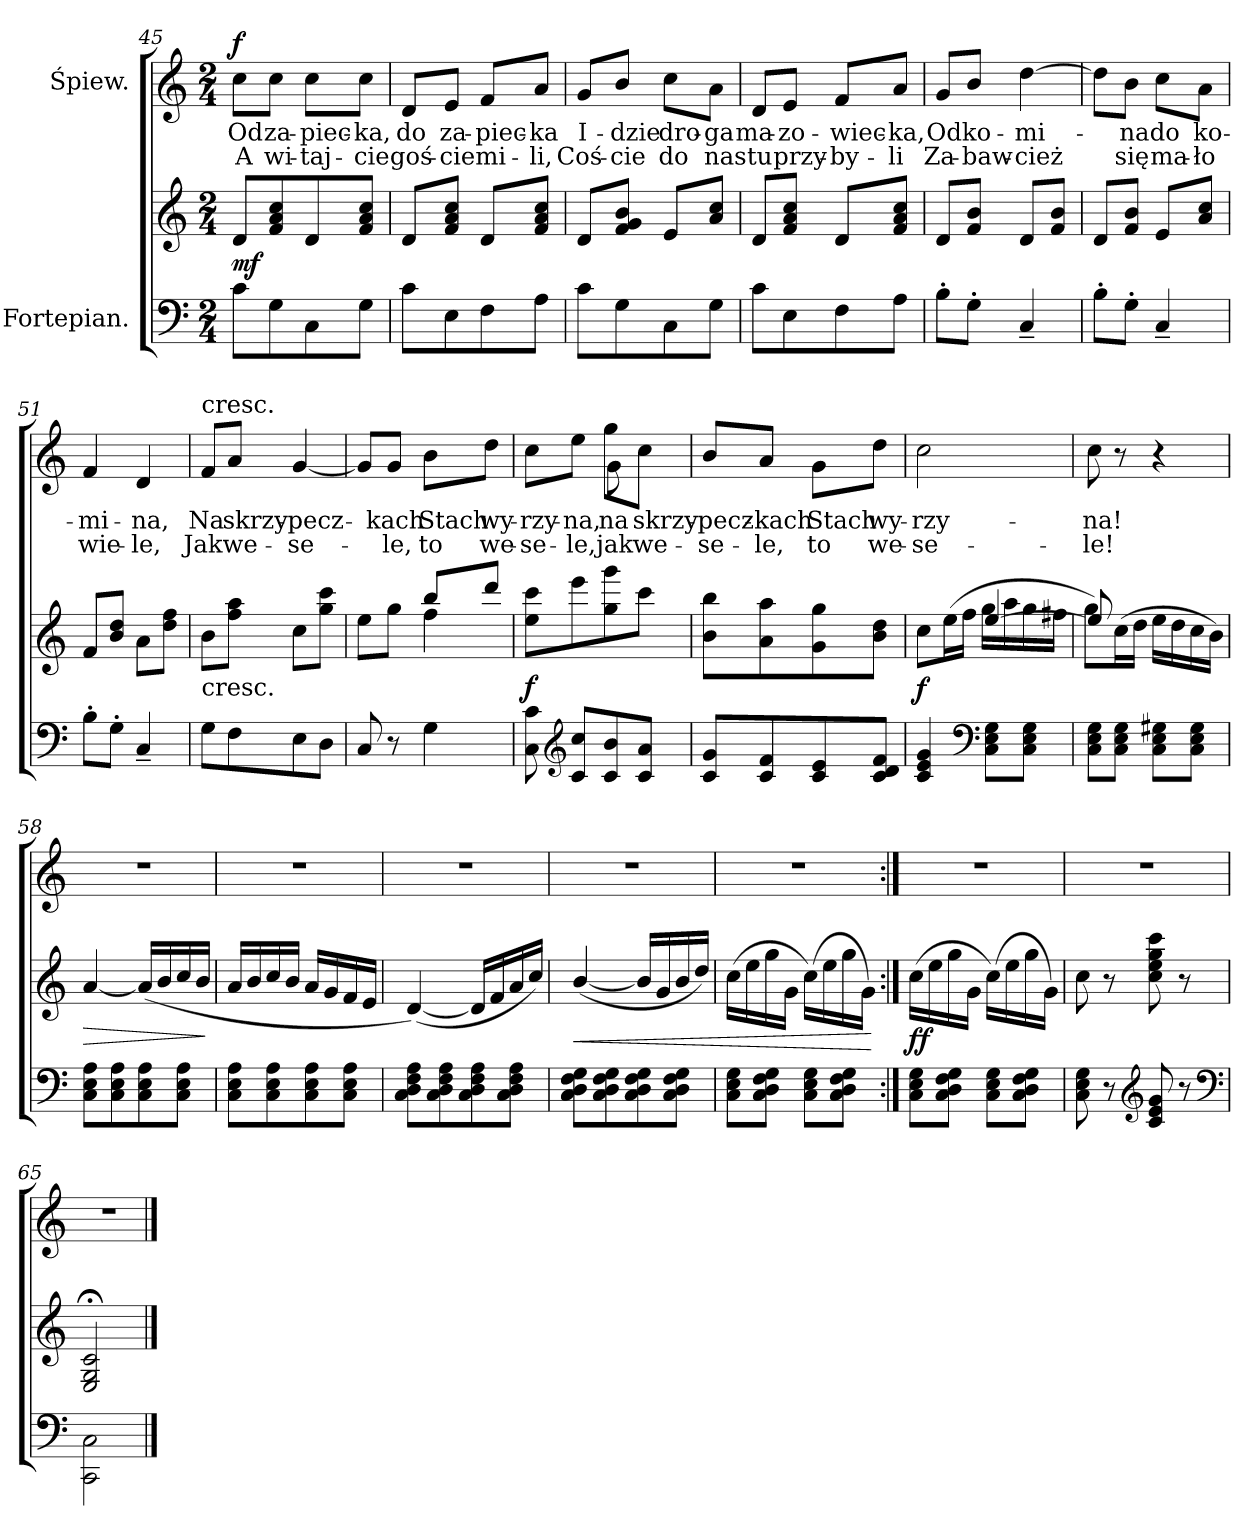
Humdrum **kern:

**kern	**kern	**dynam	**kern	**text	**text	**dynam
*part2	*part2	*part2	*part1	*part1	*part1	*part1
*staff3	*staff2	*staff2/3	*staff1	*staff1	*staff1	*staff1
*I"Fortepian.	*	*	*I"Śpiew.	*	*	*
*clefF4	*clefG2	*	*clefG2	*	*	*
*k[]	*k[]	*	*k[]	*	*	*
*C:	*C:	*	*C:	*	*	*
*M2/4	*M2/4	*	*M2/4	*	*	*
=45	=45	=45	=45	=45	=45	=45
!	!	!	!	!	!	!LO:DY:a
8c\L	8d/L	mf	8cc\L	Od	A	f
8G\	8f/ 8a/ 8cc/	.	8cc\J	za-	wi-	.
8C\	8d/	.	8cc\L	-piec-	-taj-	.
8G\J	8f/ 8a/ 8cc/J	.	8cc\J	-ka,	-cie	.
=46	=46	=46	=46	=46	=46	=46
8c\L	8d/L	.	8d/L	do	goś-	.
8E\	8f/ 8a/ 8cc/J	.	8e/J	za-	-cie	.
8F\	8d/L	.	8f/L	-piec-	mi-	.
8A\J	8f/ 8a/ 8cc/J	.	8a/J	-ka	-li,	.
=47	=47	=47	=47	=47	=47	=47
8c\L	8d/L	.	8g/L	I-	Coś-	.
8G\	8f/ 8g/ 8b/J	.	8b/J	-dzie	-cie	.
8C\	8e/L	.	8cc\L	dro-	do	.
8G\J	8a/ 8cc/J	.	8a\J	-ga	nas	.
=48	=48	=48	=48	=48	=48	=48
8c\L	8d/L	.	8d/L	ma-	tu	.
8E\	8f/ 8a/ 8cc/J	.	8e/J	-zo-	przy-	.
8F\	8d/L	.	8f/L	-wiec-	-by-	.
8A\J	8f/ 8a/ 8cc/J	.	8a/J	-ka,	-li	.
=49	=49	=49	=49	=49	=49	=49
8B'\L	8d/L	.	8g/L	Od	Za-	.
8G'\J	8f/ 8b/J	.	8b/J	ko-	-baw-	.
4C~/	8d/L	.	[4dd\	-mi-	-cież	.
.	8f/ 8b/J	.	.	.	.	.
=50	=50	=50	=50	=50	=50	=50
8B'\L	8d/L	.	8dd\L]	.	.	.
8G'\J	8f/ 8b/J	.	8b\J	-na	się	.
4C~/	8e/L	.	8cc\L	do	ma-	.
.	8a/ 8cc/J	.	8a\J	ko-	-ło	.
=51	=51	=51	=51	=51	=51	=51
8B'\L	8f/L	.	4f/	-mi-	wie-	.
8G'\J	8b/ 8dd/J	.	.	.	.	.
4C~/	8a\L	.	4d/	-na,	-le,	.
.	8dd\ 8ff\J	.	.	.	.	.
=52	=52	=52	=52	=52	=52	=52
!	!	!	!LO:TX:a:t=cresc.	!	!	!
!	!LO:TX:c:t=cresc.	!	!	!	!	!
8G\L	8b\L	.	8f/L	Na	Jak	.
8F\	8ff\ 8aa\J	.	8a/J	skrzy-	we-	.
8E\	8cc\L	.	[4g/	-pecz-	-se-	.
8D\J	8gg\ 8ccc\J	.	.	.	.	.
=53	=53	=53	=53	=53	=53	=53
*	*^	*	*	*	*	*
8C/	4raayy	8ee\L	.	8g/L]	.	.	.
8r	.	8gg\J	.	8g/J	-kach	-le,	.
4G\	8bb/L	4ff\	.	8b\L	Stach	to	.
.	8ddd/J	.	.	8dd\J	wy-	we-	.
*	*v	*v	*	*	*	*	*
=54	=54	=54	=54	=54	=54	=54
*	*	*	*^	*	*	*
8C\ 8c\	8ee\ 8ccc\L	f	8cc\L	8rcyy	-rzy-	-se-	.
*clefG2	*	*	*	*	*	*	*
8c/ 8cc/L	8eee\	.	8ee\J	8rcyy	-na,	-le,	.
8c/ 8b/	8gg\ 8ggg\	.	8gg\L	8g\	na	jak	.
8c/ 8a/J	8ccc\J	.	8cc\J	8rcyy	skrzy-	we-	.
*	*	*	*v	*v	*	*	*
=55	=55	=55	=55	=55	=55	=55
8c/ 8g/L	8b\ 8bb\L	.	8b/L	-pecz-	-se-	.
8c/ 8f/	8a\ 8aa\	.	8a/J	-kach	-le,	.
8c/ 8e/	8g\ 8gg\	.	8g\L	Stach	to	.
8c/ 8d/ 8f/J	8b\ 8dd\J	.	8dd\J	wy-	we-	.
=56	=56	=56	=56	=56	=56	=56
*	*^	*	*	*	*	*
4c/ 4e/ 4g/	4raayy	8cc\L	f	2cc\	-rzy-	-se-	.
.	.	(16ee\L	.	.	.	.	.
.	.	16ff\JJ	.	.	.	.	.
*clefF4	*	*	*	*	*	*	*
8C\ 8E\ 8G\L	[4ee/	16gg\LL	.	.	.	.	.
.	.	16aa\	.	.	.	.	.
8C\ 8E\ 8G\J	.	16gg\	.	.	.	.	.
.	.	16ff#X\JJ	.	.	.	.	.
=57	=57	=57	=57	=57	=57	=57	=57
8C\ 8E\ 8G\L	8ee/])	8gg\L	.	8cc\	-na!	-le!	.
8C\ 8E\ 8G\J	8raayy	(16cc\L	.	8r	.	.	.
.	.	16dd\JJ	.	.	.	.	.
8C\ 8E\ 8G#X\L	4raayy	16ee\LL	.	4r	.	.	.
.	.	16dd\	.	.	.	.	.
8C\ 8E\ 8G#\J	.	16cc\	.	.	.	.	.
.	.	16b\JJ)	.	.	.	.	.
*	*v	*v	*	*	*	*	*
=58	=58	=58	=58	=58	=58	=58
8C\ 8E\ 8A\L	[4a/	>	2r	.	.	.
8C\ 8E\ 8A\	.	.	.	.	.	.
8C\ 8E\ 8A\	(16a/LL]	.	.	.	.	.
.	16b/	.	.	.	.	.
8C\ 8E\ 8A\J	16cc/	.	.	.	.	.
.	16b/JJ	.	.	.	.	.
.	.	]	.	.	.	.
=59	=59	=59	=59	=59	=59	=59
8C\ 8E\ 8A\L	16a/LL	.	2r	.	.	.
.	16b/	.	.	.	.	.
8C\ 8E\ 8A\	16cc/	.	.	.	.	.
.	16b/JJ	.	.	.	.	.
8C\ 8E\ 8A\	16a/LL	.	.	.	.	.
.	16g/	.	.	.	.	.
8C\ 8E\ 8A\J	16f/	.	.	.	.	.
.	16e/JJ	.	.	.	.	.
=60	=60	=60	=60	=60	=60	=60
8C\ 8D\ 8F\ 8A\L	([4d/)	.	2r	.	.	.
8C\ 8D\ 8F\ 8A\	.	.	.	.	.	.
8C\ 8D\ 8F\ 8A\	16d/LL]	.	.	.	.	.
.	16f/	.	.	.	.	.
8C\ 8D\ 8F\ 8A\J	16a/	.	.	.	.	.
.	16cc/JJ)	.	.	.	.	.
=61	=61	=61	=61	=61	=61	=61
8C\ 8D\ 8F\ 8G\L	([4b/	<	2r	.	.	.
8C\ 8D\ 8F\ 8G\	.	.	.	.	.	.
8C\ 8D\ 8F\ 8G\	16b/LL]	.	.	.	.	.
.	16g/	.	.	.	.	.
8C\ 8D\ 8F\ 8G\J	16b/	.	.	.	.	.
.	16dd/JJ)	.	.	.	.	.
=62	=62	=62	=62	=62	=62	=62
8C\ 8E\ 8G\L	(16cc\LL	.	2r	.	.	.
.	16ee\	.	.	.	.	.
8C\ 8D\ 8F\ 8G\J	16gg\	.	.	.	.	.
.	16g\JJ	.	.	.	.	.
8C\ 8E\ 8G\L	(16cc\LL)	.	.	.	.	.
.	16ee\	.	.	.	.	.
8C\ 8D\ 8F\ 8G\J	16gg\	.	.	.	.	.
.	16g\JJ)	.	.	.	.	.
.	.	[	.	.	.	.
=63:|!	=63:|!	=63:|!	=63:|!	=63:|!	=63:|!	=63:|!
8C\ 8E\ 8G\L	(16cc\LL	ff	2r	.	.	.
.	16ee\	.	.	.	.	.
8C\ 8D\ 8F\ 8G\J	16gg\	.	.	.	.	.
.	16g\JJ	.	.	.	.	.
8C\ 8E\ 8G\L	(16cc\LL)	.	.	.	.	.
.	16ee\	.	.	.	.	.
8C\ 8D\ 8F\ 8G\J	16gg\	.	.	.	.	.
.	16g\JJ)	.	.	.	.	.
=64	=64	=64	=64	=64	=64	=64
8C\ 8E\ 8G\	8cc\	.	2r	.	.	.
8r	8r	.	.	.	.	.
*clefG2	*	*	*	*	*	*
8c/ 8e/ 8g/	8cc\ 8ee\ 8gg\ 8ccc\	.	.	.	.	.
8r	8r	.	.	.	.	.
*clefF4	*	*	*	*	*	*
=65	=65	=65	=65	=65	=65	=65
2CC\ 2C\	2E;</ 2G;</ 2c;</	.	2r	.	.	.
==	==	==	==	==	==	==
*-	*-	*-	*-	*-	*-	*-
